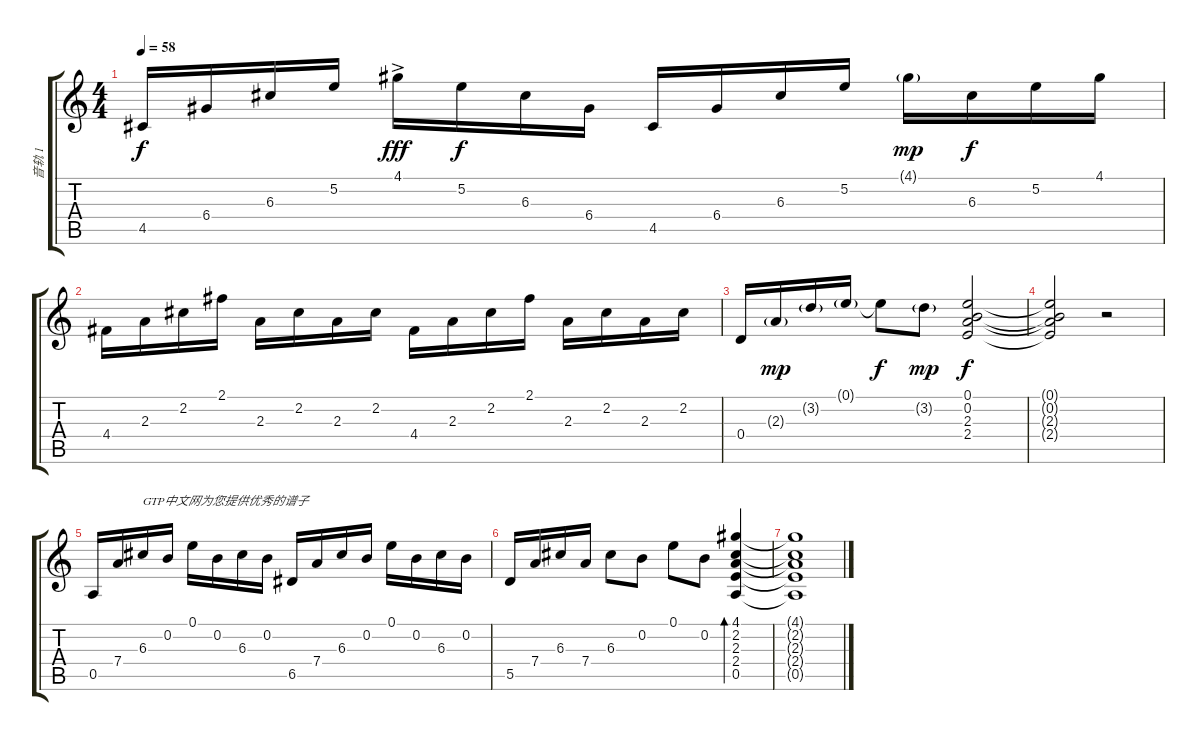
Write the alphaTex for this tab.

\track ("音轨 1" "音轨 1") {instrument acousticguitarnylon}
\staff {score tabs}
\tuning (E4 B3 G3 D3 A2 E2) {hide}
\ts (4 4)
\tempo 58
\clef g2
\ks c
4.5.16{dy f} 6.4.16 6.3.16 5.2.16 4.1{ac}.16{dy fff} 5.2.16{dy f} 6.3.16 6.4.16 4.5.16 6.4.16 6.3.16 5.2.16 4.1{g}.16{dy mp} 6.3.16{dy f} 5.2.16 4.1.16 |
4.4.16 2.3.16 2.2.16 2.1.16 2.3.16 2.2.16 2.3.16 2.2.16 4.4.16 2.3.16 2.2.16 2.1.16 2.3.16 2.2.16 2.3.16 2.2.16 |
0.4.16 2.3{g}.16{dy mp} 3.2{g}.16 0.1{g}.16 0.1{t}.8{dy f} 3.2{g}.8{dy mp} (0.1 0.2 2.3 2.4).2{dy f} |
(0.1{t} 0.2{t} 2.3{t} 2.4{t}).2 r.2 |
0.5.16 7.4.16 6.3.16{txt "GTP中文网为您提供优秀的谱子"} 0.2.16 0.1.16 0.2.16 6.3.16 0.2.16 6.5.16 7.4.16 6.3.16 0.2.16 0.1.16 0.2.16 6.3.16 0.2.16 |
5.5.16 7.4.16 6.3.16 7.4.16 6.3.8 0.2.8 0.1.8 0.2.8 (4.1 2.2 2.3 2.4 0.5).4{bd 240} |
(4.1{t} 2.2{t} 2.3{t} 2.4{t} 0.5{t}).1
